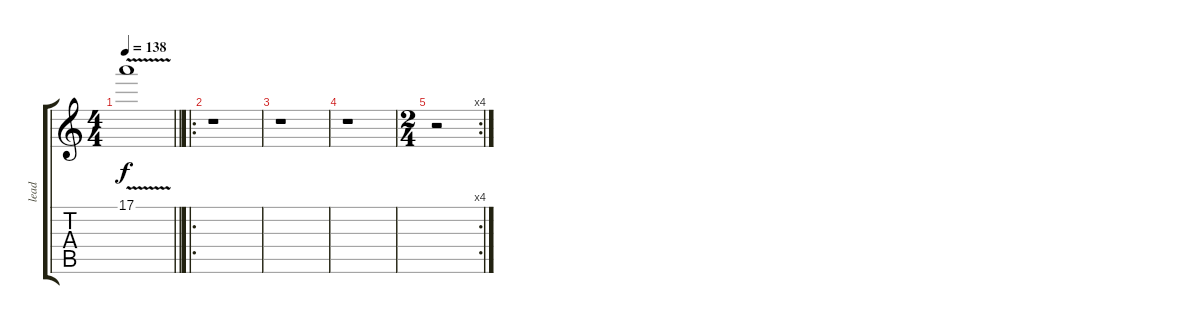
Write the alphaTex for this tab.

\track ("lead" "lead") {instrument overdrivenguitar}
\staff {score tabs}
\tuning (E4 B3 G3 D3 A2 E2) {hide}
\ts (4 4)
\tempo 138
\clef g2
\barLineRight lightlight
\ks c
17.1{v t}.1{dy f} |
\ro
r.1 |
r.1 |
r.1 |
\rc 4
\ts (2 4)
r.2
